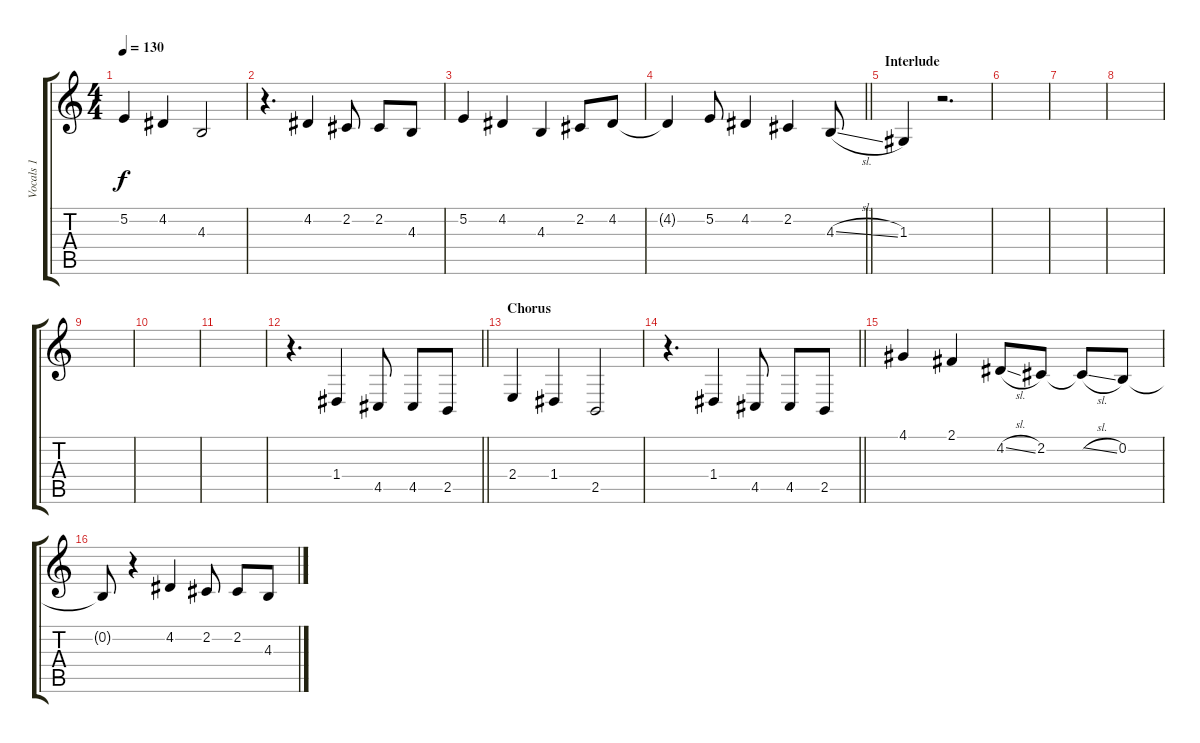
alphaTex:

\track ("Vocals 1" "Vocals 1") {instrument clarinet}
\staff {score tabs}
\tuning (E4 B3 G3 D3 A2 D2) {hide}
\ts (4 4)
\tempo 130
\clef g2
\ks c
5.2.4{dy f} 4.2.4 4.3.2 |
r.4{d} 4.2.4 2.2.8 2.2.8 4.3.8 |
5.2.4 4.2.4 4.3.4 2.2.8 4.2.8 |
\barLineRight lightlight
4.2{t}.4 5.2.8 4.2.4 2.2.4 4.3{sl}.8 |
\section ("" "Interlude")
1.3.4 r.2{d} |
|
|
|
|
|
|
\barLineRight lightlight
r.4{d} 1.4.4 4.5.8 4.5.8 2.5.8 |
\section ("" "Chorus")
2.4.4 1.4.4 2.5.2 |
\barLineRight lightlight
r.4{d} 1.4.4 4.5.8 4.5.8 2.5.8 |
4.1.4 2.1.4 4.2{sl}.8 2.2.8 2.2{sl t}.8 0.2.8 |
0.2{t}.8 r.4 4.2.4 2.2.8 2.2.8 4.3.8
